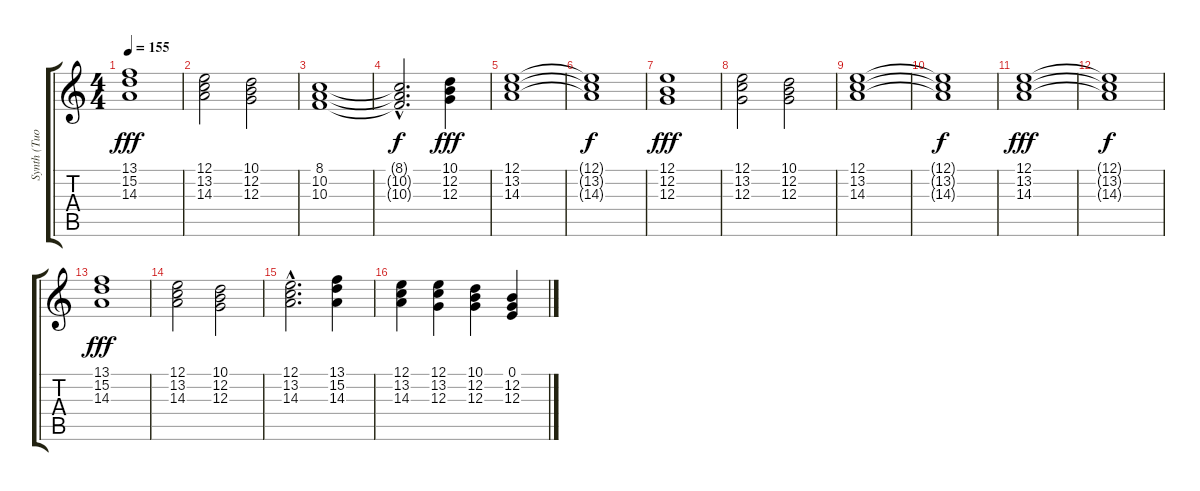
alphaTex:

\track ("Synth (Tuomas)" "Synth (Tuo") {instrument pad2warm}
\staff {score tabs}
\tuning (E4 B3 G3 D3 A2 E2) {hide}
\ts (4 4)
\tempo 155
\clef g2
\ks c
(13.1 15.2 14.3).1{dy fff} |
(12.1 13.2 14.3).2 (10.1 12.2 12.3).2 |
(8.1 10.2 10.3).1 |
(8.1{hac t} 10.2{hac t} 10.3{hac t}).2{d dy f} (10.1 12.2 12.3).4{dy fff} |
(12.1 13.2 14.3).1 |
(12.1{t} 13.2{t} 14.3{t}).1{dy f} |
(12.1 12.2 12.3).1{dy fff} |
(12.1 13.2 12.3).2 (10.1 12.2 12.3).2 |
(12.1 13.2 14.3).1 |
(12.1{t} 13.2{t} 14.3{t}).1{dy f} |
(12.1 13.2 14.3).1{dy fff} |
(12.1{t} 13.2{t} 14.3{t}).1{dy f} |
(13.1 15.2 14.3).1{dy fff} |
(12.1 13.2 14.3).2 (10.1 12.2 12.3).2 |
(12.1{hac} 13.2{hac} 14.3{hac}).2{d} (13.1 15.2 14.3).4 |
(12.1 13.2 14.3).4 (12.1 13.2 12.3).4 (10.1 12.2 12.3).4 (0.1 12.2 12.3).4
